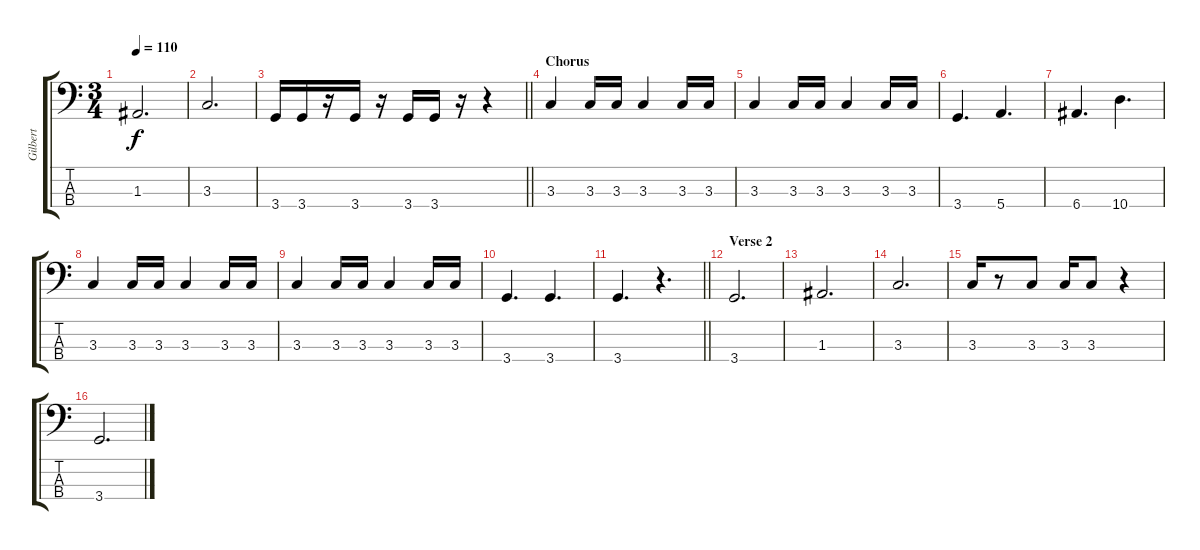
\track ("Gilbert" "Gilbert") {instrument electricbassfinger}
\staff {score tabs}
\tuning (G2 D2 A1 E1) {hide}
\ts (3 4)
\tempo 110
\clef f4
\ks c
1.3.2{d dy f} |
3.3.2{d} |
\barLineRight lightlight
3.4.16 3.4.16 r.16 3.4.16 r.16 3.4.16 3.4.16 r.16 r.4 |
\section ("" "Chorus")
3.3.4 3.3.16 3.3.16 3.3.4 3.3.16 3.3.16 |
3.3.4 3.3.16 3.3.16 3.3.4 3.3.16 3.3.16 |
3.4.4{d} 5.4.4{d} |
6.4.4{d} 10.4.4{d} |
3.3.4 3.3.16 3.3.16 3.3.4 3.3.16 3.3.16 |
3.3.4 3.3.16 3.3.16 3.3.4 3.3.16 3.3.16 |
3.4.4{d} 3.4.4{d} |
\barLineRight lightlight
3.4.4{d} r.4{d} |
\section ("" "Verse 2")
3.4.2{d} |
1.3.2{d} |
3.3.2{d} |
3.3.16 r.8 3.3.8 3.3.16 3.3.8 r.4 |
3.4.2{d}
